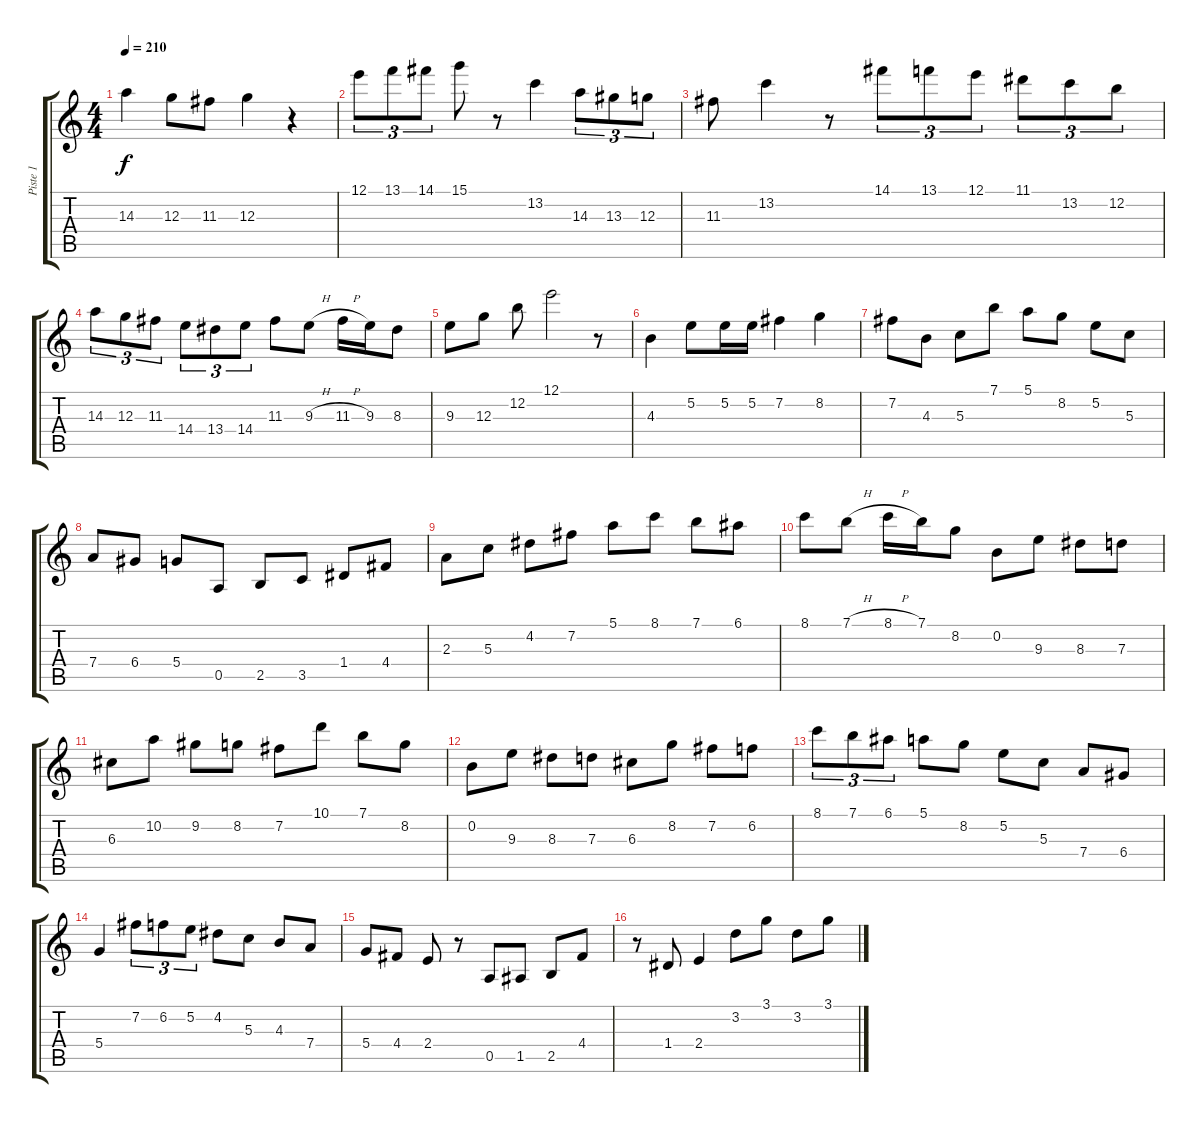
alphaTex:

\track ("Piste 1" "Piste 1") {instrument acousticguitarsteel}
\staff {score tabs}
\tuning (E4 B3 G3 D3 A2 E2) {hide}
\ts (4 4)
\tempo 210
\clef g2
\ks c
14.3.4{dy f} 12.3.8 11.3.8 12.3.4 r.4 |
12.1.8{tu (3 2)} 13.1.8{tu (3 2)} 14.1.8{tu (3 2)} 15.1.8 r.8 13.2.4 14.3.8{tu (3 2)} 13.3.8{tu (3 2)} 12.3.8{tu (3 2)} |
11.3.8 13.2.4 r.8 14.1.8{tu (3 2)} 13.1.8{tu (3 2)} 12.1.8{tu (3 2)} 11.1.8{tu (3 2)} 13.2.8{tu (3 2)} 12.2.8{tu (3 2)} |
14.3.8{tu (3 2)} 12.3.8{tu (3 2)} 11.3.8{tu (3 2)} 14.4.8{tu (3 2)} 13.4.8{tu (3 2)} 14.4.8{tu (3 2)} 11.3.8 9.3{h}.8 11.3{h}.16 9.3.16 8.3.8 |
9.3.8 12.3.8 12.2.8 12.1.2 r.8 |
4.3.4 5.2.8 5.2.16 5.2.16 7.2.4 8.2.4 |
7.2.8 4.3.8 5.3.8 7.1.8 5.1.8 8.2.8 5.2.8 5.3.8 |
7.4.8 6.4.8 5.4.8 0.5.8 2.5.8 3.5.8 1.4.8 4.4.8 |
2.3.8 5.3.8 4.2.8 7.2.8 5.1.8 8.1.8 7.1.8 6.1.8 |
8.1.8 7.1{h}.8 8.1{h}.16 7.1.16 8.2.8 0.2.8 9.3.8 8.3.8 7.3.8 |
6.3.8 10.2.8 9.2.8 8.2.8 7.2.8 10.1.8 7.1.8 8.2.8 |
0.2.8 9.3.8 8.3.8 7.3.8 6.3.8 8.2.8 7.2.8 6.2.8 |
8.1.8{tu (3 2)} 7.1.8{tu (3 2)} 6.1.8{tu (3 2)} 5.1.8 8.2.8 5.2.8 5.3.8 7.4.8 6.4.8 |
5.4.4 7.2.8{tu (3 2)} 6.2.8{tu (3 2)} 5.2.8{tu (3 2)} 4.2.8 5.3.8 4.3.8 7.4.8 |
5.4.8 4.4.8 2.4.8 r.8 0.5.8 1.5.8 2.5.8 4.4.8 |
r.8 1.4.8 2.4.4 3.2.8 3.1.8 3.2.8 3.1.8
